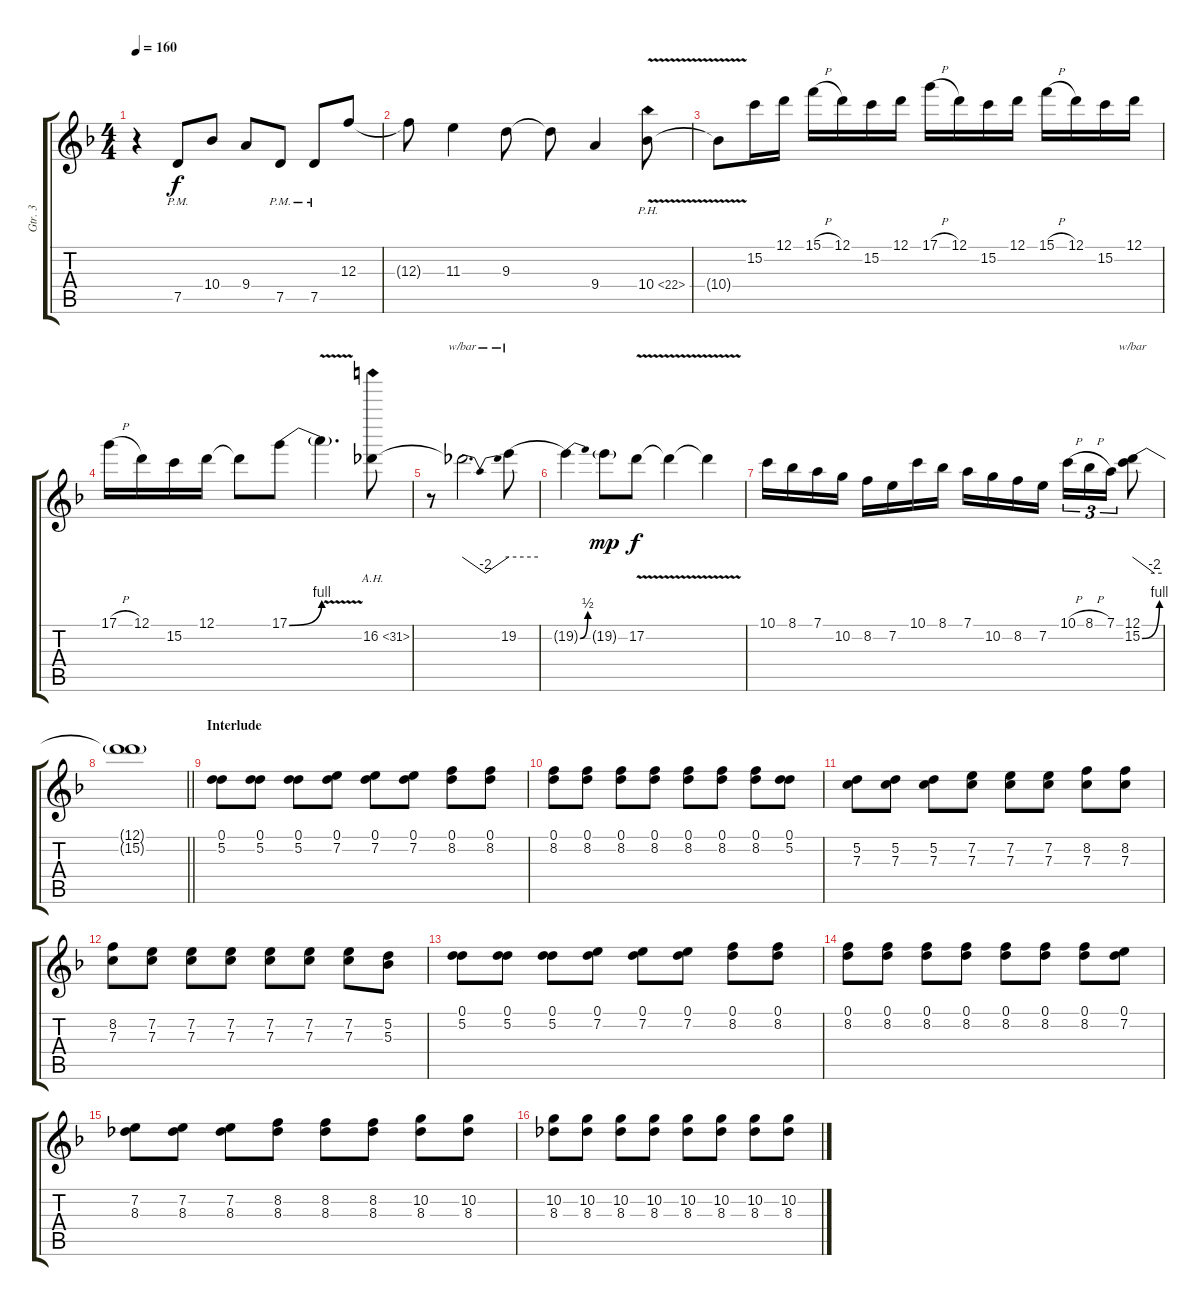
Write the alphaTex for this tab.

\track ("Gtr. 3" "Gtr. 3") {instrument distortionguitar}
\staff {score tabs}
\tuning (D4 A3 F3 C3 G2 C2) {hide}
\ts (4 4)
\tempo 160
\clef g2
\ks f
r.4{dy f} 7.5{pm}.8 10.4.8 9.4.8 7.5{pm}.8 7.5{pm}.8 12.3.8 |
12.3{t}.8 11.3.4 9.3.8 9.3{t}.8 9.4.4 10.4{ph 12 v}.8 |
10.4{v t}.8 15.2.16 12.1.16 15.1{h}.16 12.1.16 15.2.16 12.1.16 17.1{h}.16 12.1.16 15.2.16 12.1.16 15.1{h}.16 12.1.16 15.2.16 12.1.16 |
17.1{h}.16 12.1.16 15.2.16 12.1.16 12.1{t}.8 17.1{be (bend 0 0 60 4)}.8 17.1{v t}.4{d} 16.2{ah 15}.8 |
r.8 16.2{t}.2{d tbe (dip default 0 0 45 -8 60 0)} 19.2.8{tbe (hold default 0 0 60 0)} |
19.2{be (bend 0 0 60 2) t}.4 19.2{g}.8{dy mp} 17.2{v}.8{dy f} 17.2{v t}.4 17.2{v t}.4 |
10.1.16 8.1.16 7.1.16 10.2.16 8.2.16 7.2.16 10.1.16 8.1.16 7.1.16 10.2.16 8.2.16 7.2.16 10.1{h}.16{tu (3 2)} 8.1{h}.16{tu (3 2)} 7.1.16{tu (3 2)} (12.1 15.2{be (bend 0 0 60 4)}).8{tbe (custom default 0 0 45 -8 60 -8)} |
\barLineRight lightlight
(12.1{t} 15.2{t}).1 |
\section ("" "Interlude")
(0.1 5.2).8 (0.1 5.2).8 (0.1 5.2).8 (0.1 7.2).8 (0.1 7.2).8 (0.1 7.2).8 (0.1 8.2).8 (0.1 8.2).8 |
(0.1 8.2).8 (0.1 8.2).8 (0.1 8.2).8 (0.1 8.2).8 (0.1 8.2).8 (0.1 8.2).8 (0.1 8.2).8 (0.1 5.2).8 |
(5.2 7.3).8 (5.2 7.3).8 (5.2 7.3).8 (7.2 7.3).8 (7.2 7.3).8 (7.2 7.3).8 (8.2 7.3).8 (8.2 7.3).8 |
(8.2 7.3).8 (7.2 7.3).8 (7.2 7.3).8 (7.2 7.3).8 (7.2 7.3).8 (7.2 7.3).8 (7.2 7.3).8 (5.2 5.3).8 |
(0.1 5.2).8 (0.1 5.2).8 (0.1 5.2).8 (0.1 7.2).8 (0.1 7.2).8 (0.1 7.2).8 (0.1 8.2).8 (0.1 8.2).8 |
(0.1 8.2).8 (0.1 8.2).8 (0.1 8.2).8 (0.1 8.2).8 (0.1 8.2).8 (0.1 8.2).8 (0.1 8.2).8 (0.1 7.2).8 |
(7.2 8.3).8 (7.2 8.3).8 (7.2 8.3).8 (8.2 8.3).8 (8.2 8.3).8 (8.2 8.3).8 (10.2 8.3).8 (10.2 8.3).8 |
(10.2 8.3).8 (10.2 8.3).8 (10.2 8.3).8 (10.2 8.3).8 (10.2 8.3).8 (10.2 8.3).8 (10.2 8.3).8 (10.2 8.3).8
